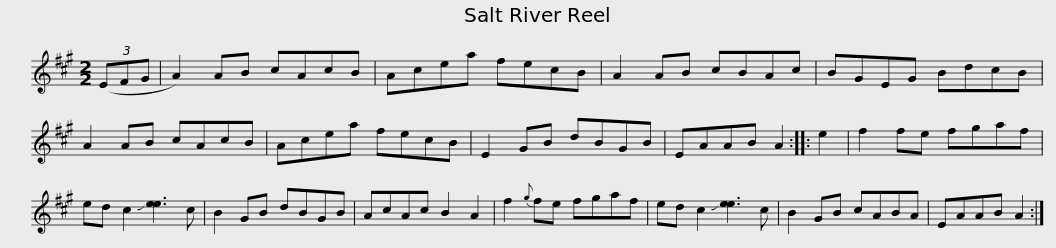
X:1
L:1/8
M:2/2
I:linebreak $
K:A
V:1 treble
V:1
 (3(EFG | A2) AB cAcB | Acea fecB | A2 AB cBAc | BGEG BdcB | %5
 A2 AB cAcB |$ Acea fecB | E2 GB dBGB | EAAB A2 :: e2 | %10
 f2 fe fgaf | ed c2 !slide![ee]3 c | B2 GB dBGB |$ AcAc B2 A2 | f2{g} fe fgaf | %15
 ed c2 !slide![ee]3 c | B2 GB cABA | EAAB A2 :| %18
